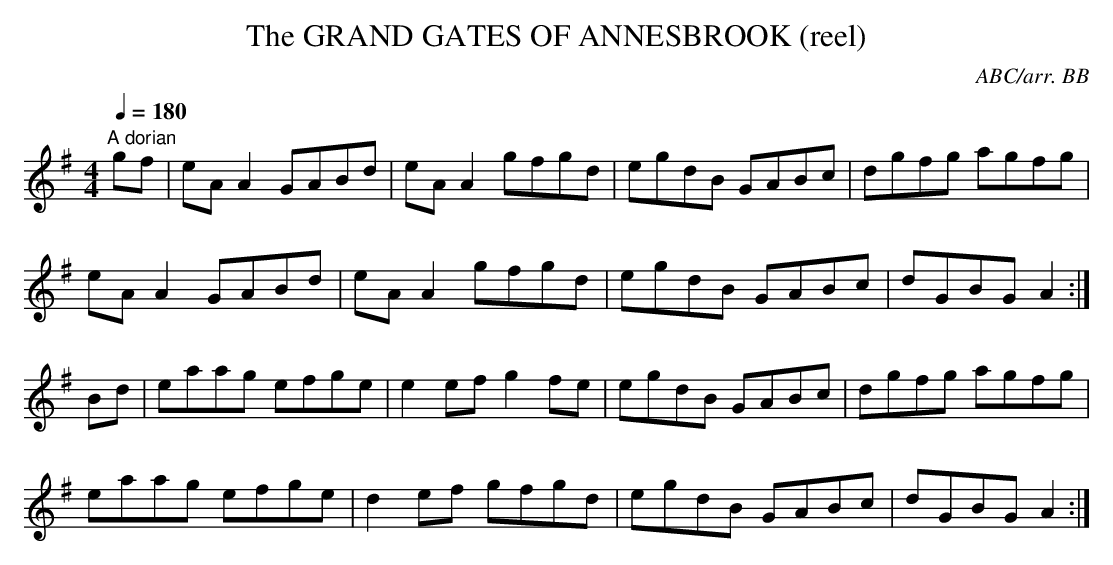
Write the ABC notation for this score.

X:1
T:GRAND GATES OF ANNESBROOK (reel), The
C:ABC/arr. BB
Q:1/4=180
L:1/8
M:4/4
K:G
"A dorian"
gf|eAA2 GABd|eAA2 gfgd|egdB GABc|dgfg agfg|
eA A2 GABd|eA A2 gfgd|egdB GABc|dGBG A2:|
Bd|eaag efge|e2 ef g2 fe|egdB GABc|dgfg agfg|
eaag efge|d2 ef gfgd|egdB GABc|dGBG A2:|
